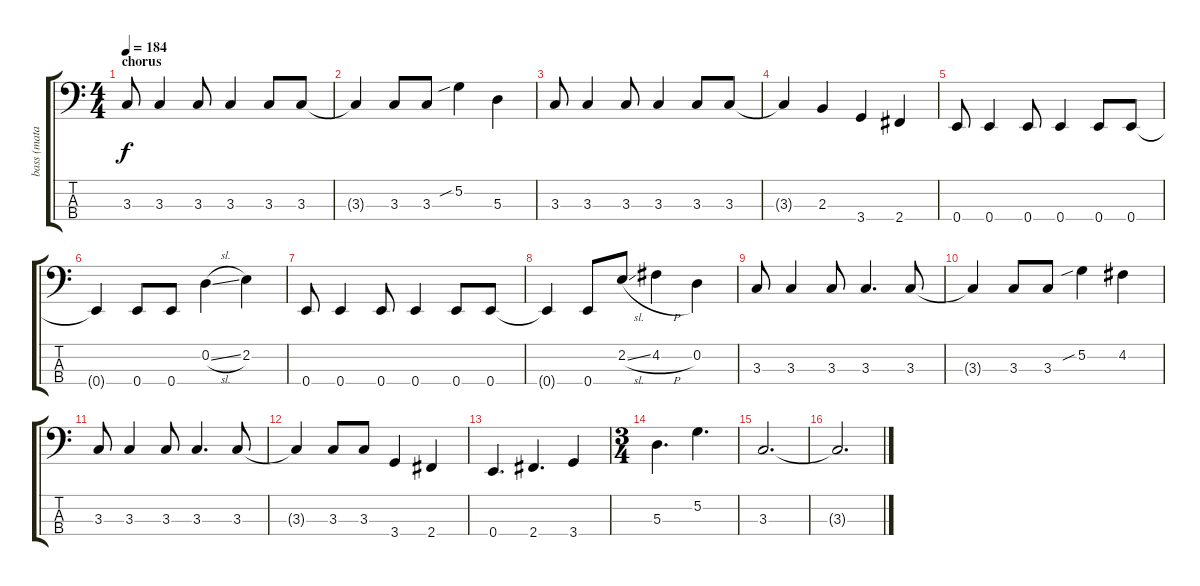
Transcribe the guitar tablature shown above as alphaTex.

\track ("bass (matatabi)" "bass (mata") {instrument electricbasspick}
\staff {score tabs}
\tuning (G2 D2 A1 E1) {hide}
\ts (4 4)
\section ("" "chorus")
\tempo 184
\clef f4
\ks c
3.3.8{dy f} 3.3.4 3.3.8 3.3.4 3.3.8 3.3.8 |
3.3{t}.4 3.3.8 3.3.8 5.2{sib}.4 5.3.4 |
3.3.8 3.3.4 3.3.8 3.3.4 3.3.8 3.3.8 |
3.3{t}.4 2.3.4 3.4.4 2.4.4 |
0.4.8 0.4.4 0.4.8 0.4.4 0.4.8 0.4.8 |
0.4{t}.4 0.4.8 0.4.8 0.2{sl}.4 2.2.4 |
0.4.8 0.4.4 0.4.8 0.4.4 0.4.8 0.4.8 |
0.4{t}.4 0.4.8 2.2{sl}.8 4.2{h}.4 0.2.4 |
3.3.8 3.3.4 3.3.8 3.3.4{d} 3.3.8 |
3.3{t}.4 3.3.8 3.3.8 5.2{sib}.4 4.2.4 |
3.3.8 3.3.4 3.3.8 3.3.4{d} 3.3.8 |
3.3{t}.4 3.3.8 3.3.8 3.4.4 2.4.4 |
0.4.4{d} 2.4.4{d} 3.4.4 |
\ts (3 4)
5.3.4{d} 5.2.4{d} |
3.3.2{d} |
3.3{t}.2{d}
